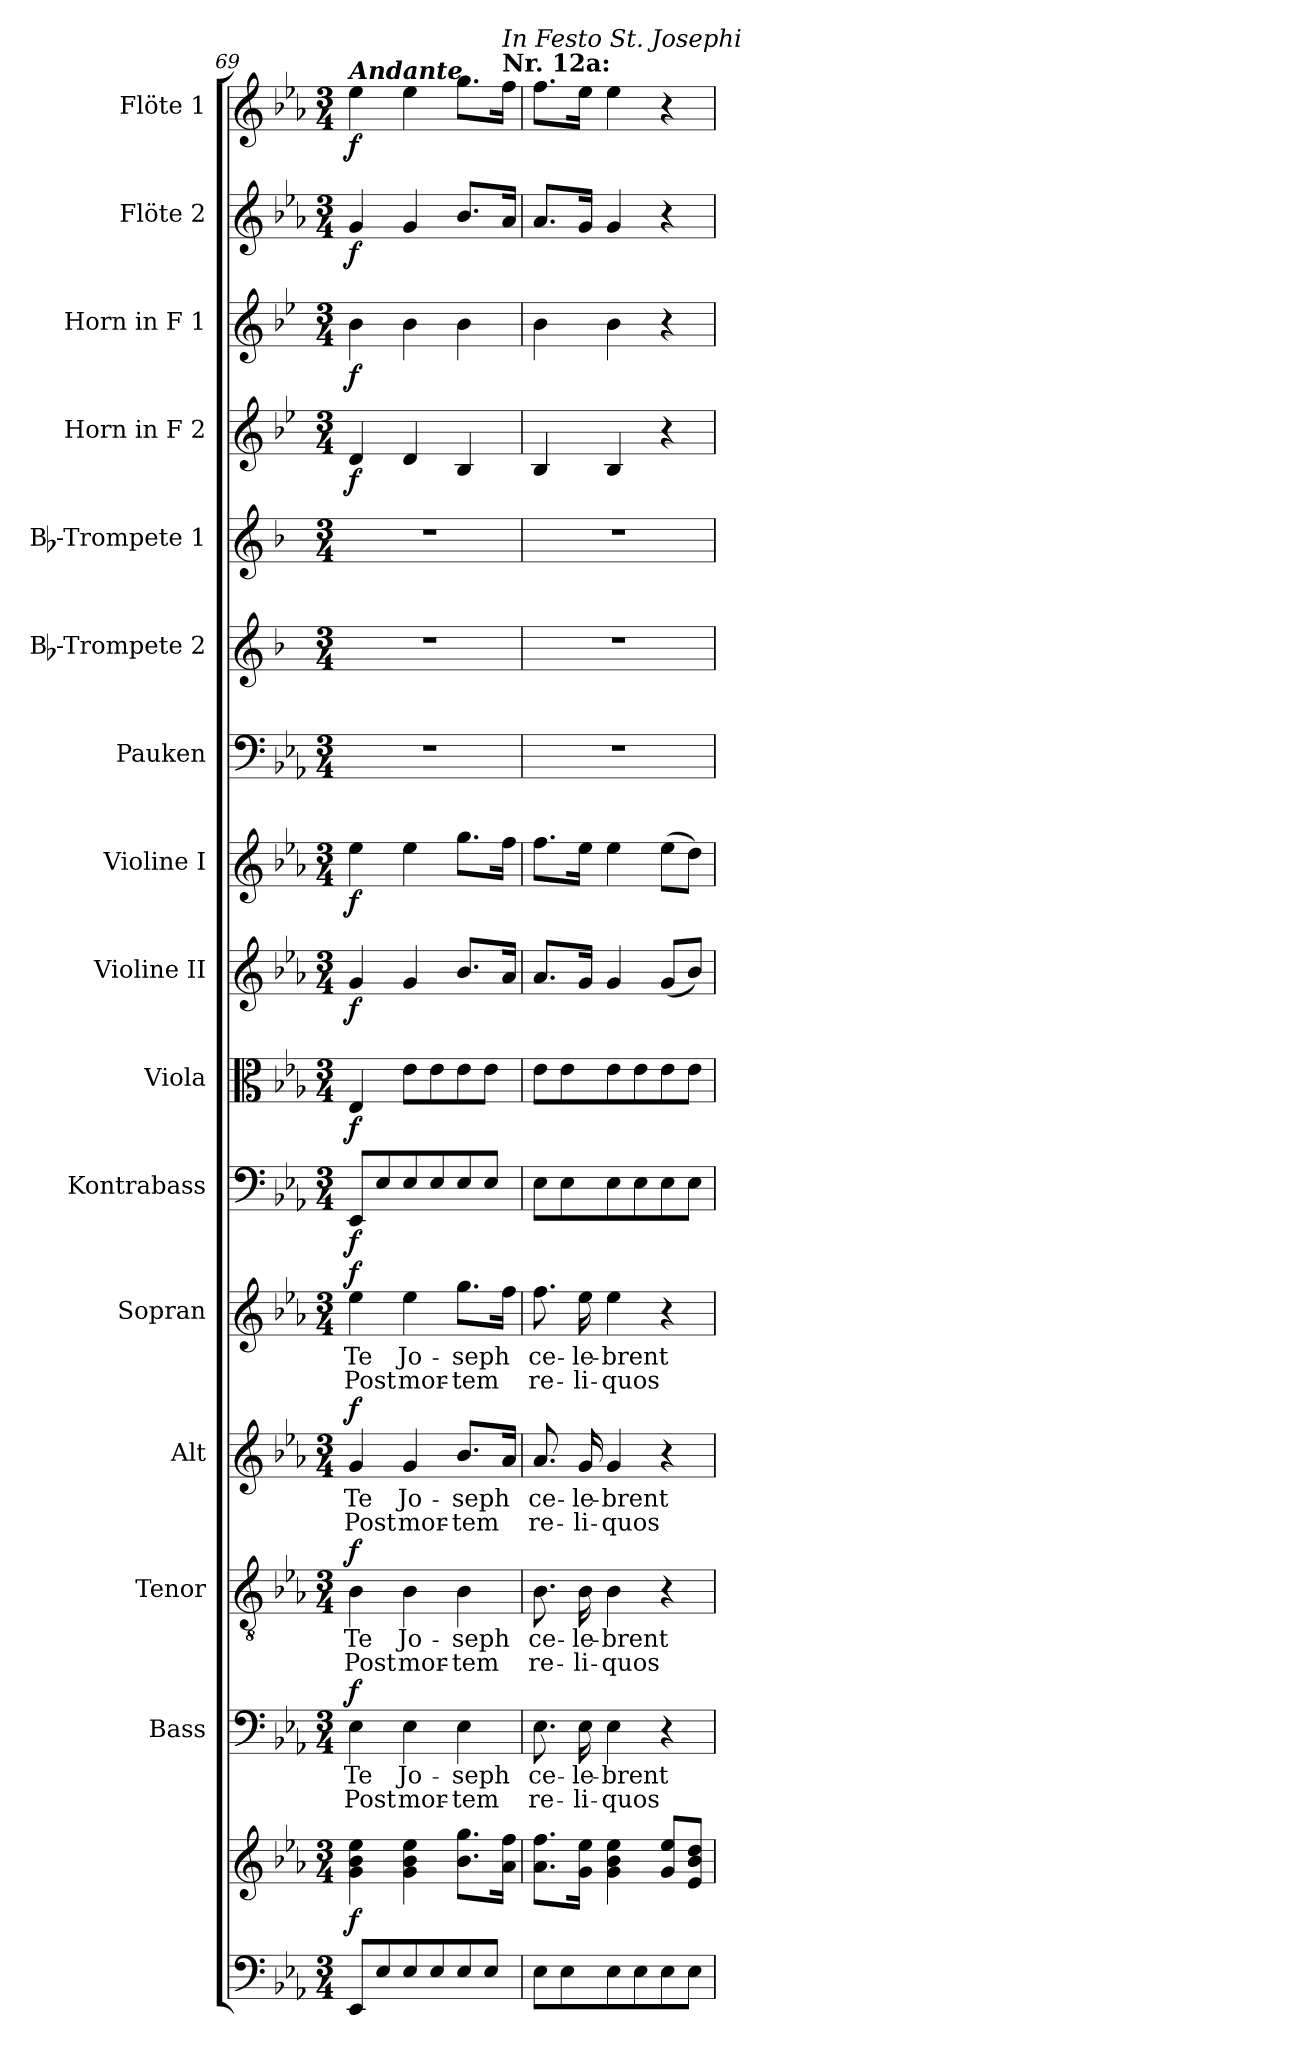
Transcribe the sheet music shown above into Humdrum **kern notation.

**kern	**kern	**dynam	**kern	**text	**text	**dynam	**kern	**text	**text	**dynam	**kern	**text	**text	**dynam	**kern	**text	**text	**dynam	**kern	**dynam	**kern	**dynam	**kern	**dynam	**kern	**dynam	**kern	**kern	**kern	**kern	**dynam	**kern	**dynam	**kern	**dynam	**kern	**dynam
*part16	*part16	*part16	*part15	*part15	*part15	*part15	*part14	*part14	*part14	*part14	*part13	*part13	*part13	*part13	*part12	*part12	*part12	*part12	*part11	*part11	*part10	*part10	*part9	*part9	*part8	*part8	*part7	*part6	*part5	*part4	*part4	*part3	*part3	*part2	*part2	*part1	*part1
*staff17	*staff16	*staff16/17	*staff15	*staff15	*staff15	*staff15	*staff14	*staff14	*staff14	*staff14	*staff13	*staff13	*staff13	*staff13	*staff12	*staff12	*staff12	*staff12	*staff11	*staff11	*staff10	*staff10	*staff9	*staff9	*staff8	*staff8	*staff7	*staff6	*staff5	*staff4	*staff4	*staff3	*staff3	*staff2	*staff2	*staff1	*staff1
*	*	*	*I"Bass	*	*	*	*I"Tenor	*	*	*	*I"Alt	*	*	*	*I"Sopran	*	*	*	*I"Kontrabass	*	*I"Viola	*	*I"Violine II	*	*I"Violine I	*	*I"Pauken	*I"Bb-Trompete 2	*I"Bb-Trompete 1	*I"Horn in F 2	*	*I"Horn in F 1	*	*I"Flöte 2	*	*I"Flöte 1	*
*	*	*	*I'B.	*	*	*	*I'T.	*	*	*	*I'A.	*	*	*	*I'S.	*	*	*	*I'Kb.	*	*I'Vla.	*	*I'Vl. II	*	*I'Vl. I	*	*I'Pk.	*I'Bb Trp. 2	*I'Bb Trp. 1	*	*	*	*	*I'Fl. 2	*	*I'Fl. 1	*
!!LO:PB:g=z
*clefF4	*clefG2	*	*clefF4	*	*	*	*clefGv2	*	*	*	*clefG2	*	*	*	*clefG2	*	*	*	*clefF4	*	*clefC3	*	*clefG2	*	*clefG2	*	*clefF4	*clefG2	*clefG2	*clefG2	*	*clefG2	*	*clefG2	*	*clefG2	*
*	*	*	*	*	*	*	*	*	*	*	*	*	*	*	*	*	*	*	*ITrd7c12	*	*	*	*	*	*	*	*	*ITrd1c2	*ITrd1c2	*ITrd4c7	*	*ITrd4c7	*	*	*	*	*
*k[b-e-a-]	*k[b-e-a-]	*	*k[b-e-a-]	*	*	*	*k[b-e-a-]	*	*	*	*k[b-e-a-]	*	*	*	*k[b-e-a-]	*	*	*	*k[b-e-a-]	*	*k[b-e-a-]	*	*k[b-e-a-]	*	*k[b-e-a-]	*	*k[b-e-a-]	*k[b-e-a-]	*k[b-e-a-]	*k[b-e-a-]	*	*k[b-e-a-]	*	*k[b-e-a-]	*	*k[b-e-a-]	*
*E-:	*E-:	*	*E-:	*	*	*	*E-:	*	*	*	*E-:	*	*	*	*E-:	*	*	*	*E-:	*	*E-:	*	*E-:	*	*E-:	*	*E-:	*E-:	*E-:	*E-:	*	*E-:	*	*E-:	*	*E-:	*
*M3/4	*M3/4	*	*M3/4	*	*	*	*M3/4	*	*	*	*M3/4	*	*	*	*M3/4	*	*	*	*M3/4	*	*M3/4	*	*M3/4	*	*M3/4	*	*M3/4	*M3/4	*M3/4	*M3/4	*	*M3/4	*	*M3/4	*	*M3/4	*
=69	=69	=69	=69	=69	=69	=69	=69	=69	=69	=69	=69	=69	=69	=69	=69	=69	=69	=69	=69	=69	=69	=69	=69	=69	=69	=69	=69	=69	=69	=69	=69	=69	=69	=69	=69	=69	=69
!	!	!	!	!	!	!	!	!	!	!	!	!	!	!	!	!	!	!	!	!	!	!	!	!	!	!	!	!	!	!	!	!	!	!	!	!LO:TX:a:Bi:t=Andante	!
!	!	!LO:DY:b	!	!LO:LY:b	!LO:LY:b	!LO:DY:a	!	!LO:LY:b	!LO:LY:b	!LO:DY:a	!	!LO:LY:b	!LO:LY:b	!LO:DY:a	!	!LO:LY:b	!LO:LY:b	!LO:DY:a	!	!LO:DY:b	!	!LO:DY:b	!	!LO:DY:b	!	!LO:DY:b	!	!	!	!	!LO:DY:b	!	!LO:DY:b	!	!LO:DY:b	!	!LO:DY:b
8EE-/L	4g\ 4b-\ 4ee-\	f	4E-\	Te	Post	f	4B-\	Te	Post	f	4g/	Te	Post	f	4ee-\	Te	Post	f	8EEE-/L	f	4E-/	f	4g/	f	4ee-\	f	2.r	2.r	2.r	4G/	f	4e-\	f	4g/	f	4ee-\	f
8E-/	.	.	.	.	.	.	.	.	.	.	.	.	.	.	.	.	.	.	8EE-/	.	.	.	.	.	.	.	.	.	.	.	.	.	.	.	.	.	.
!	!	!	!	!LO:LY:b	!LO:LY:b	!	!	!LO:LY:b	!LO:LY:b	!	!	!LO:LY:b	!LO:LY:b	!	!	!LO:LY:b	!LO:LY:b	!	!	!	!	!	!	!	!	!	!	!	!	!	!	!	!	!	!	!	!
8E-/	4g\ 4b-\ 4ee-\	.	4E-\	Jo-	mor-	.	4B-\	Jo-	mor-	.	4g/	Jo-	mor-	.	4ee-\	Jo-	mor-	.	8EE-/	.	8e-\L	.	4g/	.	4ee-\	.	.	.	.	4G/	.	4e-\	.	4g/	.	4ee-\	.
8E-/	.	.	.	.	.	.	.	.	.	.	.	.	.	.	.	.	.	.	8EE-/	.	8e-\	.	.	.	.	.	.	.	.	.	.	.	.	.	.	.	.
!	!	!	!	!LO:LY:b	!LO:LY:b	!	!	!LO:LY:b	!LO:LY:b	!	!	!LO:LY:b	!LO:LY:b	!	!	!LO:LY:b	!LO:LY:b	!	!	!	!	!	!	!	!	!	!	!	!	!	!	!	!	!	!	!	!
8E-/	8.b-\ 8.gg\L	.	4E-\	-seph	-tem	.	4B-\	-seph	-tem	.	8.b-/L	-seph	-tem	.	8.gg\L	-seph	-tem	.	8EE-/	.	8e-\	.	8.b-/L	.	8.gg\L	.	.	.	.	4E-/	.	4e-\	.	8.b-/L	.	8.gg\L	.
8E-/J	.	.	.	.	.	.	.	.	.	.	.	.	.	.	.	.	.	.	8EE-/J	.	8e-\J	.	.	.	.	.	.	.	.	.	.	.	.	.	.	.	.
!	!	!	!	!	!	!	!	!	!	!	!	!	!	!	!	!	!	!	!	!	!	!	!	!	!	!	!	!	!	!	!	!	!	!	!	!LO:TX:a:B:t=Nr. 12a&colon;	!
!	!	!	!	!	!	!	!	!	!	!	!	!	!	!	!	!	!	!	!	!	!	!	!	!	!	!	!	!	!	!	!	!	!	!	!	!LO:TX:a:i:t=In Festo St. Josephi	!
.	16a-\ 16ff\Jk	.	.	.	.	.	.	.	.	.	16a-/Jk	.	.	.	16ff\Jk	.	.	.	.	.	.	.	16a-/Jk	.	16ff\Jk	.	.	.	.	.	.	.	.	16a-/Jk	.	16ff\Jk	.
=70	=70	=70	=70	=70	=70	=70	=70	=70	=70	=70	=70	=70	=70	=70	=70	=70	=70	=70	=70	=70	=70	=70	=70	=70	=70	=70	=70	=70	=70	=70	=70	=70	=70	=70	=70	=70	=70
!	!	!	!	!LO:LY:b	!LO:LY:b	!	!	!LO:LY:b	!LO:LY:b	!	!	!LO:LY:b	!LO:LY:b	!	!	!LO:LY:b	!LO:LY:b	!	!	!	!	!	!	!	!	!	!	!	!	!	!	!	!	!	!	!	!
8E-\L	8.a-\ 8.ff\L	.	8.E-\	ce-	re-	.	8.B-\	ce-	re-	.	8.a-/	ce-	re-	.	8.ff\	ce-	re-	.	8EE-\L	.	8e-\L	.	8.a-/L	.	8.ff\L	.	2.r	2.r	2.r	4E-/	.	4e-\	.	8.a-/L	.	8.ff\L	.
8E-\	.	.	.	.	.	.	.	.	.	.	.	.	.	.	.	.	.	.	8EE-\	.	8e-\	.	.	.	.	.	.	.	.	.	.	.	.	.	.	.	.
!	!	!	!	!LO:LY:b	!LO:LY:b	!	!	!LO:LY:b	!LO:LY:b	!	!	!LO:LY:b	!LO:LY:b	!	!	!LO:LY:b	!LO:LY:b	!	!	!	!	!	!	!	!	!	!	!	!	!	!	!	!	!	!	!	!
.	16g\ 16ee-\Jk	.	16E-\	-le-	-li-	.	16B-\	-le-	-li-	.	16g/	-le-	-li-	.	16ee-\	-le-	-li-	.	.	.	.	.	16g/Jk	.	16ee-\Jk	.	.	.	.	.	.	.	.	16g/Jk	.	16ee-\Jk	.
!	!	!	!	!LO:LY:b	!LO:LY:b	!	!	!LO:LY:b	!LO:LY:b	!	!	!LO:LY:b	!LO:LY:b	!	!	!LO:LY:b	!LO:LY:b	!	!	!	!	!	!	!	!	!	!	!	!	!	!	!	!	!	!	!	!
8E-\	4g\ 4b-\ 4ee-\	.	4E-\	-brent	-quos	.	4B-\	-brent	-quos	.	4g/	-brent	-quos	.	4ee-\	-brent	-quos	.	8EE-\	.	8e-\	.	4g/	.	4ee-\	.	.	.	.	4E-/	.	4e-\	.	4g/	.	4ee-\	.
8E-\	.	.	.	.	.	.	.	.	.	.	.	.	.	.	.	.	.	.	8EE-\	.	8e-\	.	.	.	.	.	.	.	.	.	.	.	.	.	.	.	.
8E-\	8g/ 8ee-/L	.	4r	.	.	.	4r	.	.	.	4r	.	.	.	4r	.	.	.	8EE-\	.	8e-\	.	(<8g/L	.	(>8ee-\L	.	.	.	.	4r	.	4r	.	4r	.	4r	.
8E-\J	8e-/ 8b-/ 8dd/J	.	.	.	.	.	.	.	.	.	.	.	.	.	.	.	.	.	8EE-\J	.	8e-\J	.	8b-/J)	.	8dd\J)	.	.	.	.	.	.	.	.	.	.	.	.
=	=	=	=	=	=	=	=	=	=	=	=	=	=	=	=	=	=	=	=	=	=	=	=	=	=	=	=	=	=	=	=	=	=	=	=	=	=
*-	*-	*-	*-	*-	*-	*-	*-	*-	*-	*-	*-	*-	*-	*-	*-	*-	*-	*-	*-	*-	*-	*-	*-	*-	*-	*-	*-	*-	*-	*-	*-	*-	*-	*-	*-	*-	*-
